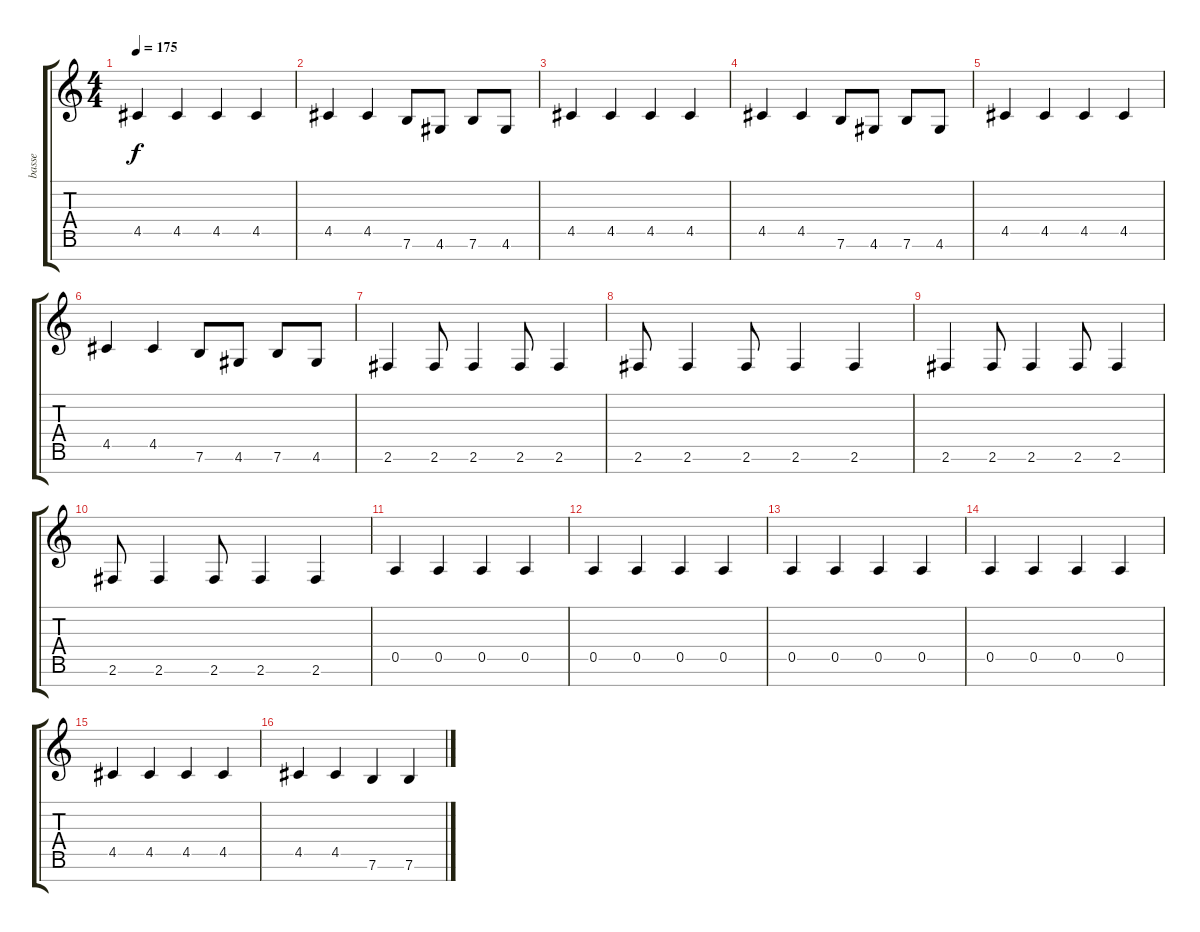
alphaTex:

\track ("basse" "basse") {instrument acousticbass}
\staff {score tabs}
\tuning (E4 B3 G3 D3 A2 E2 B1) {hide}
\ts (4 4)
\tempo 175
\clef g2
\ks c
4.5.4{dy f} 4.5.4 4.5.4 4.5.4 |
4.5.4 4.5.4 7.6.8 4.6.8 7.6.8 4.6.8 |
4.5.4 4.5.4 4.5.4 4.5.4 |
4.5.4 4.5.4 7.6.8 4.6.8 7.6.8 4.6.8 |
4.5.4 4.5.4 4.5.4 4.5.4 |
4.5.4 4.5.4 7.6.8 4.6.8 7.6.8 4.6.8 |
2.6.4 2.6.8 2.6.4 2.6.8 2.6.4 |
2.6.8 2.6.4 2.6.8 2.6.4 2.6.4 |
2.6.4 2.6.8 2.6.4 2.6.8 2.6.4 |
2.6.8 2.6.4 2.6.8 2.6.4 2.6.4 |
0.5.4 0.5.4 0.5.4 0.5.4 |
0.5.4 0.5.4 0.5.4 0.5.4 |
0.5.4 0.5.4 0.5.4 0.5.4 |
0.5.4 0.5.4 0.5.4 0.5.4 |
4.5.4 4.5.4 4.5.4 4.5.4 |
4.5.4 4.5.4 7.6.4 7.6.4
